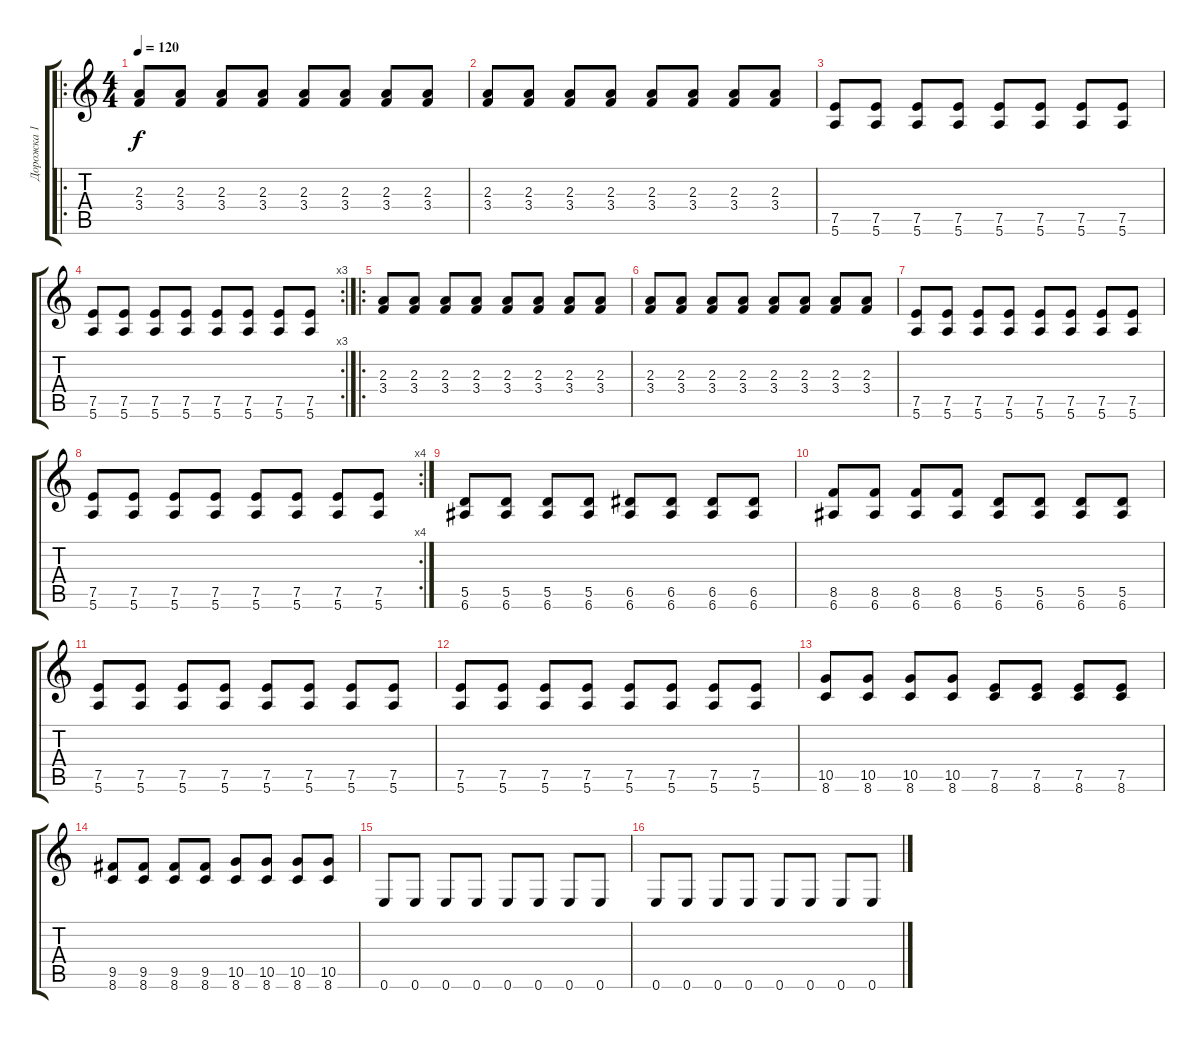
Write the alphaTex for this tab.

\track ("Дорожка 1" "Дорожка 1") {instrument overdrivenguitar}
\staff {score tabs}
\tuning (E4 B3 G3 D3 A2 E2) {hide}
\ro
\ts (4 4)
\tempo 120
\clef g2
\ks c
(2.3 3.4).8{dy f} (2.3 3.4).8 (2.3 3.4).8 (2.3 3.4).8 (2.3 3.4).8 (2.3 3.4).8 (2.3 3.4).8 (2.3 3.4).8 |
(2.3 3.4).8 (2.3 3.4).8 (2.3 3.4).8 (2.3 3.4).8 (2.3 3.4).8 (2.3 3.4).8 (2.3 3.4).8 (2.3 3.4).8 |
(7.5 5.6).8 (7.5 5.6).8 (7.5 5.6).8 (7.5 5.6).8 (7.5 5.6).8 (7.5 5.6).8 (7.5 5.6).8 (7.5 5.6).8 |
\rc 3
(7.5 5.6).8 (7.5 5.6).8 (7.5 5.6).8 (7.5 5.6).8 (7.5 5.6).8 (7.5 5.6).8 (7.5 5.6).8 (7.5 5.6).8 |
\ro
(2.3 3.4).8 (2.3 3.4).8 (2.3 3.4).8 (2.3 3.4).8 (2.3 3.4).8 (2.3 3.4).8 (2.3 3.4).8 (2.3 3.4).8 |
(2.3 3.4).8 (2.3 3.4).8 (2.3 3.4).8 (2.3 3.4).8 (2.3 3.4).8 (2.3 3.4).8 (2.3 3.4).8 (2.3 3.4).8 |
(7.5 5.6).8 (7.5 5.6).8 (7.5 5.6).8 (7.5 5.6).8 (7.5 5.6).8 (7.5 5.6).8 (7.5 5.6).8 (7.5 5.6).8 |
\rc 4
(7.5 5.6).8 (7.5 5.6).8 (7.5 5.6).8 (7.5 5.6).8 (7.5 5.6).8 (7.5 5.6).8 (7.5 5.6).8 (7.5 5.6).8 |
(5.5 6.6).8 (5.5 6.6).8 (5.5 6.6).8 (5.5 6.6).8 (6.5 6.6).8 (6.5 6.6).8 (6.5 6.6).8 (6.5 6.6).8 |
(8.5 6.6).8 (8.5 6.6).8 (8.5 6.6).8 (8.5 6.6).8 (5.5 6.6).8 (5.5 6.6).8 (5.5 6.6).8 (5.5 6.6).8 |
(7.5 5.6).8 (7.5 5.6).8 (7.5 5.6).8 (7.5 5.6).8 (7.5 5.6).8 (7.5 5.6).8 (7.5 5.6).8 (7.5 5.6).8 |
(7.5 5.6).8 (7.5 5.6).8 (7.5 5.6).8 (7.5 5.6).8 (7.5 5.6).8 (7.5 5.6).8 (7.5 5.6).8 (7.5 5.6).8 |
(10.5 8.6).8 (10.5 8.6).8 (10.5 8.6).8 (10.5 8.6).8 (7.5 8.6).8 (7.5 8.6).8 (7.5 8.6).8 (7.5 8.6).8 |
(9.5 8.6).8 (9.5 8.6).8 (9.5 8.6).8 (9.5 8.6).8 (10.5 8.6).8 (10.5 8.6).8 (10.5 8.6).8 (10.5 8.6).8 |
0.6.8 0.6.8 0.6.8 0.6.8 0.6.8 0.6.8 0.6.8 0.6.8 |
0.6.8 0.6.8 0.6.8 0.6.8 0.6.8 0.6.8 0.6.8 0.6.8
